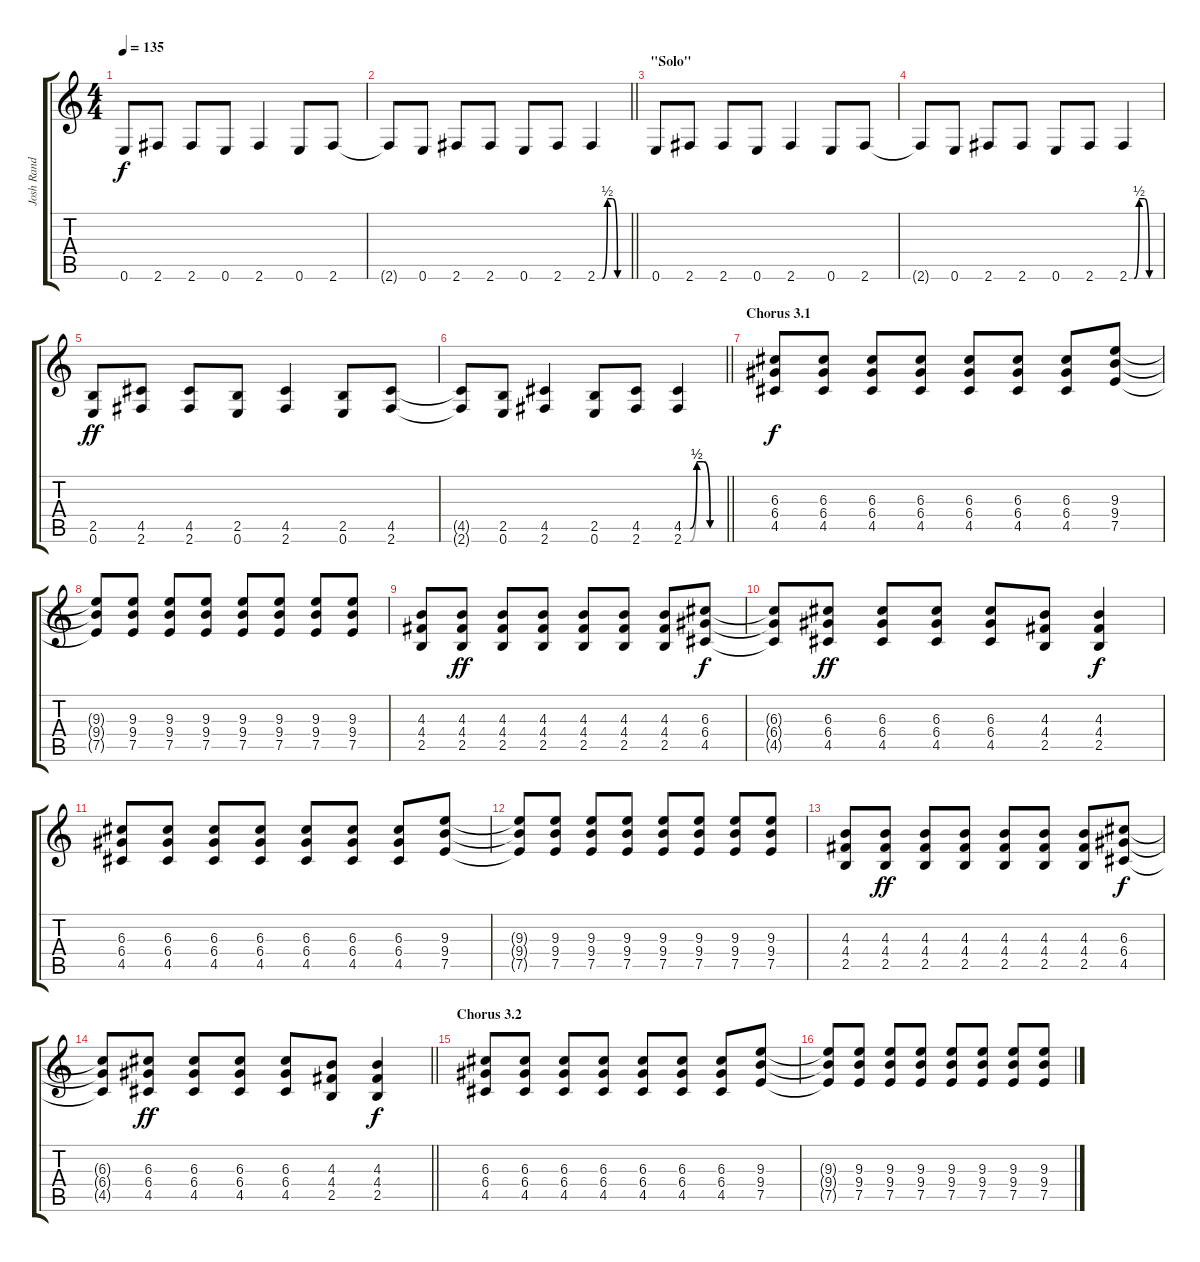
\track ("Josh Rand" "Josh Rand") {instrument distortionguitar}
\staff {score tabs}
\tuning (E4 B3 G3 D3 A2 E2) {hide}
\ts (4 4)
\tempo 135
\clef g2
\ks c
0.6.8{dy f} 2.6.8 2.6.8 0.6.8 2.6.4 0.6.8 2.6.8 |
\barLineRight lightlight
2.6{t}.8 0.6.8 2.6.8 2.6.8 0.6.8 2.6.8 2.6{be (custom 0 0 10 0 20 2 30 2 40 0 60 0)}.4 |
\section ("" "\"Solo\"")
0.6.8 2.6.8 2.6.8 0.6.8 2.6.4 0.6.8 2.6.8 |
2.6{t}.8 0.6.8 2.6.8 2.6.8 0.6.8 2.6.8 2.6{be (custom 0 0 10 0 20 2 30 2 40 0 60 0)}.4 |
(2.5 0.6).8{dy ff} (4.5 2.6).8 (4.5 2.6).8 (2.5 0.6).8 (4.5 2.6).4 (2.5 0.6).8 (4.5 2.6).8 |
\barLineRight lightlight
(4.5{t} 2.6{t}).8 (2.5 0.6).8 (4.5 2.6).4 (2.5 0.6).8 (4.5 2.6).8 (4.5{be (custom 0 0 10 0 20 2 30 2 40 0 60 0)} 2.6{be (custom 0 0 10 0 20 2 30 2 40 0 60 0)}).4 |
\section ("" "Chorus 3.1")
(6.3 6.4 4.5).8{dy f} (6.3 6.4 4.5).8 (6.3 6.4 4.5).8 (6.3 6.4 4.5).8 (6.3 6.4 4.5).8 (6.3 6.4 4.5).8 (6.3 6.4 4.5).8 (9.3 9.4 7.5).8 |
(9.3{t} 9.4{t} 7.5{t}).8 (9.3 9.4 7.5).8 (9.3 9.4 7.5).8 (9.3 9.4 7.5).8 (9.3 9.4 7.5).8 (9.3 9.4 7.5).8 (9.3 9.4 7.5).8 (9.3 9.4 7.5).8 |
(4.3 4.4 2.5).8 (4.3 4.4 2.5).8{dy ff} (4.3 4.4 2.5).8 (4.3 4.4 2.5).8 (4.3 4.4 2.5).8 (4.3 4.4 2.5).8 (4.3 4.4 2.5).8 (6.3 6.4 4.5).8{dy f} |
(6.3{t} 6.4{t} 4.5{t}).8 (6.3 6.4 4.5).8{dy ff} (6.3 6.4 4.5).8 (6.3 6.4 4.5).8 (6.3 6.4 4.5).8 (4.3 4.4 2.5).8 (4.3 4.4 2.5).4{dy f} |
(6.3 6.4 4.5).8 (6.3 6.4 4.5).8 (6.3 6.4 4.5).8 (6.3 6.4 4.5).8 (6.3 6.4 4.5).8 (6.3 6.4 4.5).8 (6.3 6.4 4.5).8 (9.3 9.4 7.5).8 |
(9.3{t} 9.4{t} 7.5{t}).8 (9.3 9.4 7.5).8 (9.3 9.4 7.5).8 (9.3 9.4 7.5).8 (9.3 9.4 7.5).8 (9.3 9.4 7.5).8 (9.3 9.4 7.5).8 (9.3 9.4 7.5).8 |
(4.3 4.4 2.5).8 (4.3 4.4 2.5).8{dy ff} (4.3 4.4 2.5).8 (4.3 4.4 2.5).8 (4.3 4.4 2.5).8 (4.3 4.4 2.5).8 (4.3 4.4 2.5).8 (6.3 6.4 4.5).8{dy f} |
\barLineRight lightlight
(6.3{t} 6.4{t} 4.5{t}).8 (6.3 6.4 4.5).8{dy ff} (6.3 6.4 4.5).8 (6.3 6.4 4.5).8 (6.3 6.4 4.5).8 (4.3 4.4 2.5).8 (4.3 4.4 2.5).4{dy f} |
\section ("" "Chorus 3.2")
(6.3 6.4 4.5).8 (6.3 6.4 4.5).8 (6.3 6.4 4.5).8 (6.3 6.4 4.5).8 (6.3 6.4 4.5).8 (6.3 6.4 4.5).8 (6.3 6.4 4.5).8 (9.3 9.4 7.5).8 |
(9.3{t} 9.4{t} 7.5{t}).8 (9.3 9.4 7.5).8 (9.3 9.4 7.5).8 (9.3 9.4 7.5).8 (9.3 9.4 7.5).8 (9.3 9.4 7.5).8 (9.3 9.4 7.5).8 (9.3 9.4 7.5).8
